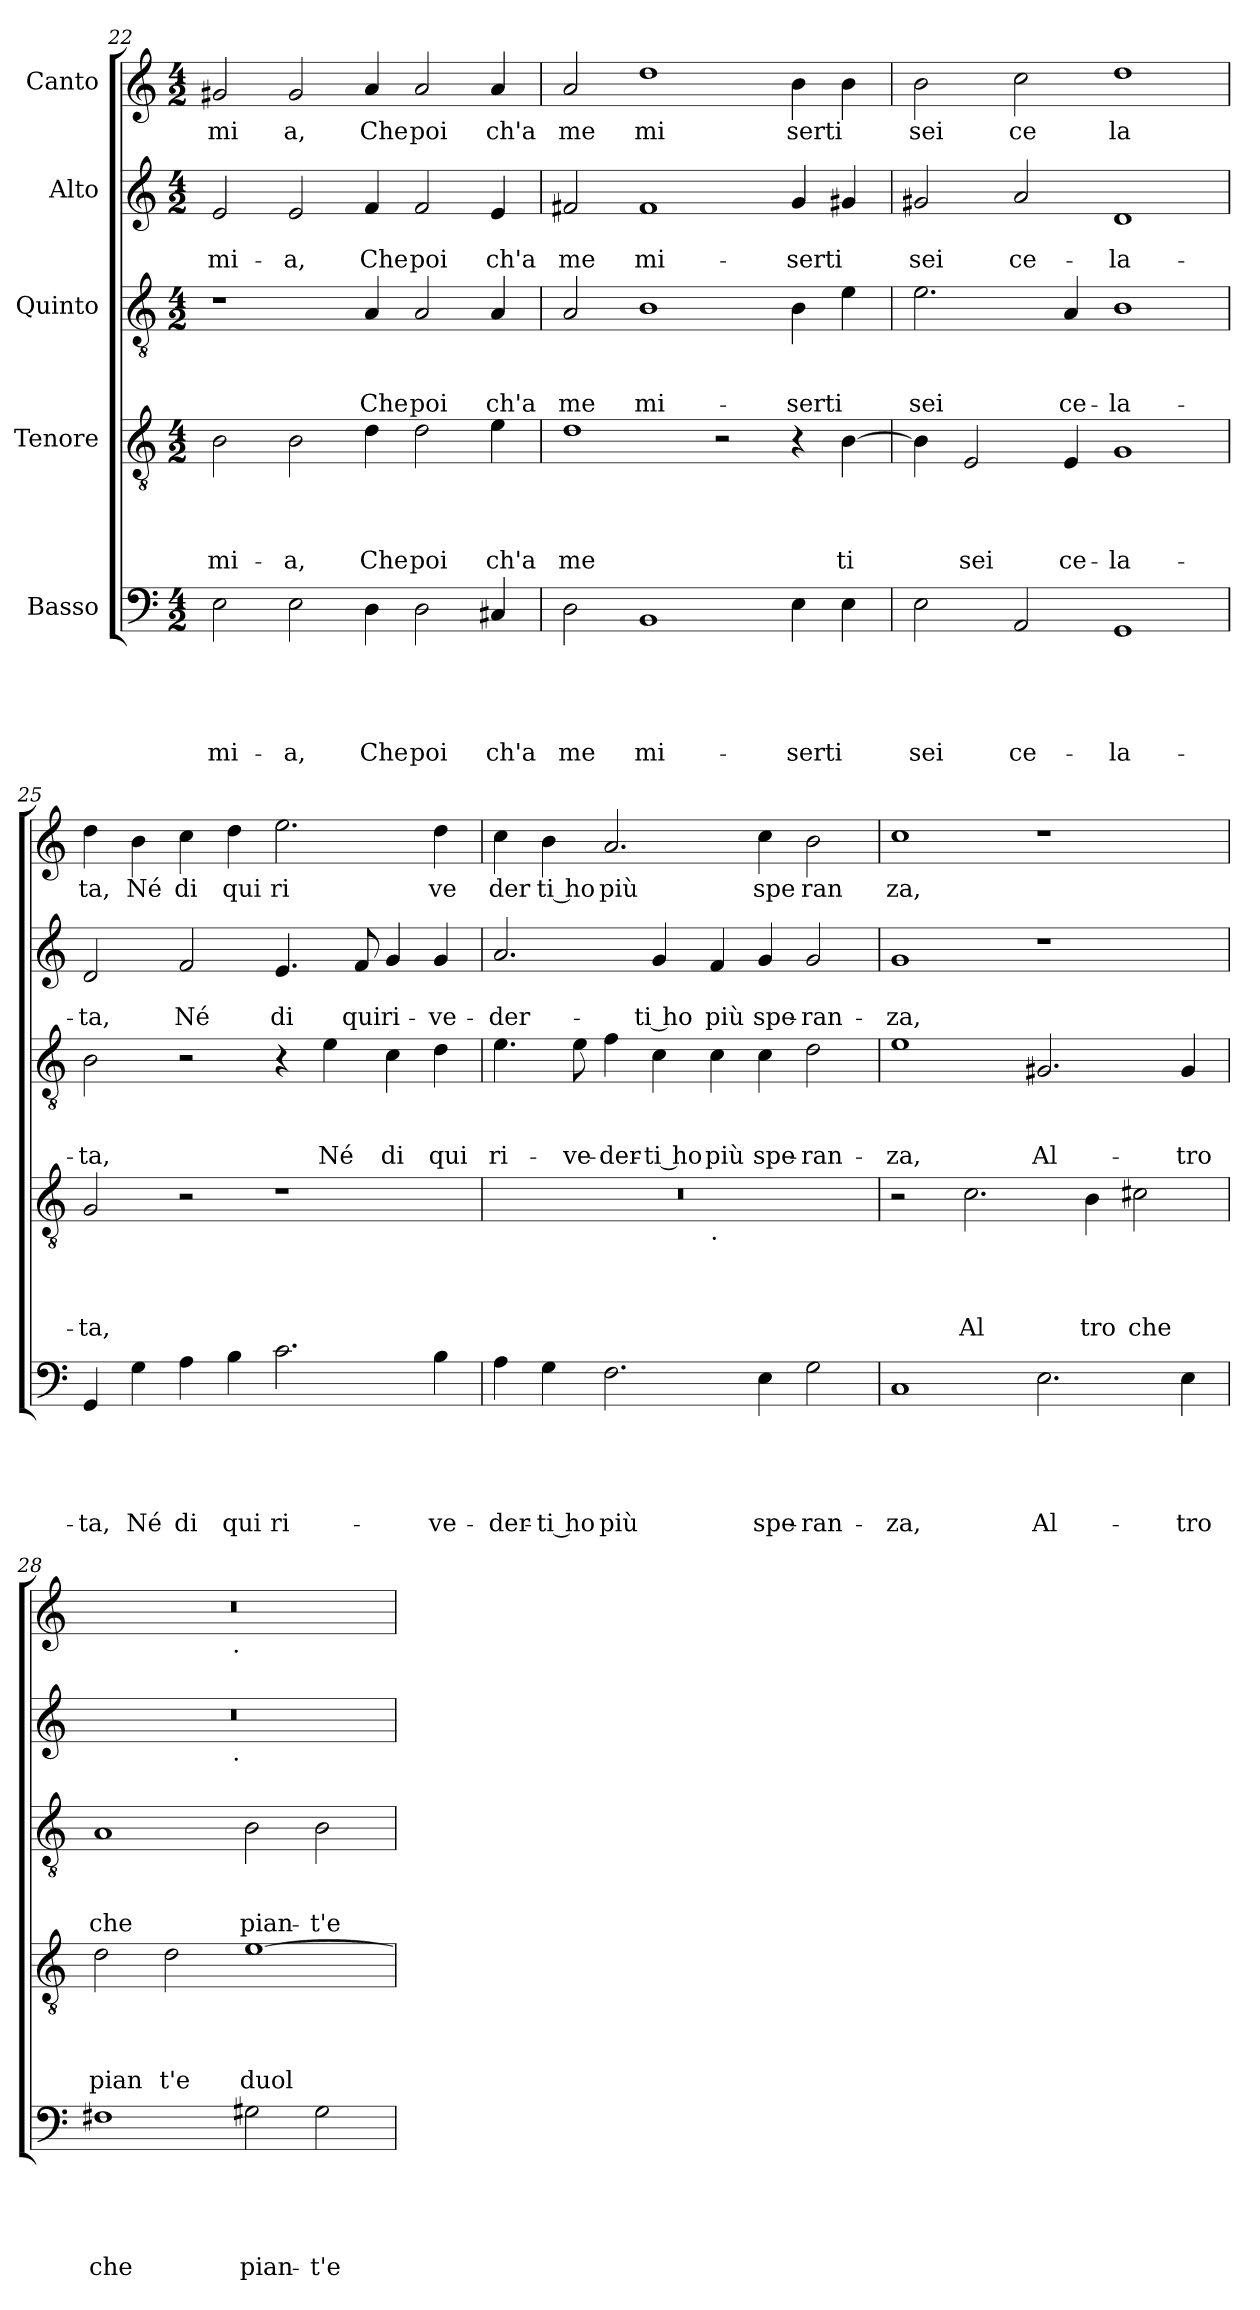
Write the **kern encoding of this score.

**kern	**text	**text	**text	**text	**text	**kern	**text	**text	**text	**text	**kern	**text	**text	**text	**kern	**text	**text	**kern	**text
*part5	*part5	*part5	*part5	*part5	*part5	*part4	*part4	*part4	*part4	*part4	*part3	*part3	*part3	*part3	*part2	*part2	*part2	*part1	*part1
*staff5	*staff5	*staff5	*staff5	*staff5	*staff5	*staff4	*staff4	*staff4	*staff4	*staff4	*staff3	*staff3	*staff3	*staff3	*staff2	*staff2	*staff2	*staff1	*staff1
*I"Basso	*	*	*	*	*	*I"Tenore	*	*	*	*	*I"Quinto	*	*	*	*I"Alto	*	*	*I"Canto	*
*clefF4	*	*	*	*	*	*clefGv2	*	*	*	*	*clefGv2	*	*	*	*clefG2	*	*	*clefG2	*
*k[]	*	*	*	*	*	*k[]	*	*	*	*	*k[]	*	*	*	*k[]	*	*	*k[]	*
*C:	*	*	*	*	*	*C:	*	*	*	*	*C:	*	*	*	*C:	*	*	*C:	*
*M4/2	*	*	*	*	*	*M4/2	*	*	*	*	*M4/2	*	*	*	*M4/2	*	*	*M4/2	*
=22	=22	=22	=22	=22	=22	=22	=22	=22	=22	=22	=22	=22	=22	=22	=22	=22	=22	=22	=22
!	!	!	!	!	!LO:LY:b	!	!	!	!	!LO:LY:b	!	!	!	!	!	!	!LO:LY:b	!	!LO:LY:b
2E\	.	.	.	.	mi-	2B\	.	.	.	mi-	1r	.	.	.	2e/	.	mi-	2g#X/	mi
!	!	!	!	!	!LO:LY:b	!	!	!	!	!LO:LY:b	!	!	!	!	!	!	!LO:LY:b	!	!LO:LY:b
2E\	.	.	.	.	-a,	2B\	.	.	.	-a,	.	.	.	.	2e/	.	-a,	2g#/	a,
!	!	!	!	!	!LO:LY:b	!	!	!	!	!LO:LY:b	!	!	!	!LO:LY:b	!	!	!LO:LY:b	!	!LO:LY:b
4D\	.	.	.	.	Che	4d\	.	.	.	Che	4A/	.	.	Che	4f/	.	Che	4a/	Che
!	!	!	!	!	!LO:LY:b	!	!	!	!	!LO:LY:b	!	!	!	!LO:LY:b	!	!	!LO:LY:b	!	!LO:LY:b
2D\	.	.	.	.	poi	2d\	.	.	.	poi	2A/	.	.	poi	2f/	.	poi	2a/	poi
!	!	!	!	!	!LO:LY:b	!	!	!	!	!LO:LY:b	!	!	!	!LO:LY:b	!	!	!LO:LY:b	!	!LO:LY:b
4C#X/	.	.	.	.	ch'a	4e\	.	.	.	ch'a	4A/	.	.	ch'a	4e/	.	ch'a	4a/	ch'a
=23	=23	=23	=23	=23	=23	=23	=23	=23	=23	=23	=23	=23	=23	=23	=23	=23	=23	=23	=23
!	!	!	!	!	!LO:LY:b	!	!	!	!	!LO:LY:b	!	!	!	!LO:LY:b	!	!	!LO:LY:b	!	!LO:LY:b
2D\	.	.	.	.	me	1d	.	.	.	me	2A/	.	.	me	2f#X/	.	me	2a/	me
!	!	!	!	!	!LO:LY:b	!	!	!	!	!	!	!	!	!LO:LY:b	!	!	!LO:LY:b	!	!LO:LY:b
1BB	.	.	.	.	mi-	.	.	.	.	.	1B	.	.	mi-	1f#	.	mi-	1dd	mi
.	.	.	.	.	.	2r	.	.	.	.	.	.	.	.	.	.	.	.	.
!	!	!	!	!	!LO:LY:b	!	!	!	!	!	!	!	!	!LO:LY:b	!	!	!LO:LY:b	!	!LO:LY:b
4E\	.	.	.	.	-serti	4r	.	.	.	.	4B\	.	.	-serti	4g/	.	-serti	4b\	serti
!	!	!	!	!	!	!	!	!	!	!LO:LY:b	!	!	!	!	!	!	!	!	!
4E\	.	.	.	.	.	[>4B\	.	.	.	ti	4e\	.	.	.	4g#X/	.	.	4b\	.
=24	=24	=24	=24	=24	=24	=24	=24	=24	=24	=24	=24	=24	=24	=24	=24	=24	=24	=24	=24
!	!	!	!	!	!LO:LY:b	!	!	!	!	!	!	!	!	!LO:LY:b	!	!	!LO:LY:b	!	!LO:LY:b
2E\	.	.	.	.	sei	4B\]	.	.	.	.	2.e\	.	.	sei	2g#X/	.	sei	2b\	sei
!	!	!	!	!	!	!	!	!	!	!LO:LY:b	!	!	!	!	!	!	!	!	!
.	.	.	.	.	.	2E/	.	.	.	sei	.	.	.	.	.	.	.	.	.
!	!	!	!	!	!LO:LY:b	!	!	!	!	!	!	!	!	!	!	!	!LO:LY:b	!	!LO:LY:b
2AA/	.	.	.	.	ce-	.	.	.	.	.	.	.	.	.	2a/	.	ce-	2cc\	ce
!	!	!	!	!	!	!	!	!	!	!LO:LY:b	!	!	!	!LO:LY:b	!	!	!	!	!
.	.	.	.	.	.	4E/	.	.	.	ce-	4A/	.	.	ce-	.	.	.	.	.
!	!	!	!	!	!LO:LY:b	!	!	!	!	!LO:LY:b	!	!	!	!LO:LY:b	!	!	!LO:LY:b	!	!LO:LY:b
1GG	.	.	.	.	-la-	1G	.	.	.	-la-	1B	.	.	-la-	1d	.	-la-	1dd	la
=25	=25	=25	=25	=25	=25	=25	=25	=25	=25	=25	=25	=25	=25	=25	=25	=25	=25	=25	=25
!	!	!	!	!	!LO:LY:b	!	!	!	!	!LO:LY:b	!	!	!	!LO:LY:b	!	!	!LO:LY:b	!	!LO:LY:b
4GG/	.	.	.	.	-ta,	2G/	.	.	.	-ta,	2B\	.	.	-ta,	2d/	.	-ta,	4dd\	ta,
!	!	!	!	!	!LO:LY:b	!	!	!	!	!	!	!	!	!	!	!	!	!	!LO:LY:b
4G\	.	.	.	.	Né	.	.	.	.	.	.	.	.	.	.	.	.	4b\	Né
!	!	!	!	!	!LO:LY:b	!	!	!	!	!	!	!	!	!	!	!	!LO:LY:b	!	!LO:LY:b
4A\	.	.	.	.	di	2r	.	.	.	.	2r	.	.	.	2f/	.	Né	4cc\	di
!	!	!	!	!	!LO:LY:b	!	!	!	!	!	!	!	!	!	!	!	!	!	!LO:LY:b
4B\	.	.	.	.	qui	.	.	.	.	.	.	.	.	.	.	.	.	4dd\	qui
!	!	!	!	!	!LO:LY:b	!	!	!	!	!	!	!	!	!	!	!	!LO:LY:b	!	!LO:LY:b
2.c\	.	.	.	.	ri-	1r	.	.	.	.	4r	.	.	.	4.e/	.	di	2.ee\	ri
!	!	!	!	!	!	!	!	!	!	!	!	!	!	!LO:LY:b	!	!	!	!	!
.	.	.	.	.	.	.	.	.	.	.	4e\	.	.	Né	.	.	.	.	.
!	!	!	!	!	!	!	!	!	!	!	!	!	!	!	!	!	!LO:LY:b	!	!
.	.	.	.	.	.	.	.	.	.	.	.	.	.	.	8f/	.	qui	.	.
!	!	!	!	!	!	!	!	!	!	!	!	!	!	!LO:LY:b	!	!	!LO:LY:b	!	!
.	.	.	.	.	.	.	.	.	.	.	4c\	.	.	di	4g/	.	ri-	.	.
!	!	!	!	!	!LO:LY:b	!	!	!	!	!	!	!	!	!LO:LY:b	!	!	!LO:LY:b	!	!LO:LY:b
4B\	.	.	.	.	-ve-	.	.	.	.	.	4d\	.	.	qui	4g/	.	-ve-	4dd\	ve
!!LO:LB:g=z
=26	=26	=26	=26	=26	=26	=26	=26	=26	=26	=26	=26	=26	=26	=26	=26	=26	=26	=26	=26
!	!	!	!	!	!LO:LY:b	!	!	!	!	!	!	!	!	!LO:LY:b	!	!	!LO:LY:b	!	!LO:LY:b
*	*	*	*	*	*	*^	*	*	*	*	*	*	*	*	*	*	*	*	*
4A\	.	.	.	.	-der-	0r	1ryy	.	.	.	.	4.e\	.	.	ri-	2.a/	.	-der-	4cc\	der
!	!	!	!	!	!LO:LY:b:rj	!	!	!	!	!	!	!	!	!	!	!	!	!	!	!LO:LY:b:rj
4G\	.	.	.	.	-ti ho	.	.	.	.	.	.	.	.	.	.	.	.	.	4b\	ti ho
!	!	!	!	!	!	!	!	!	!	!	!	!	!	!	!LO:LY:b	!	!	!	!	!
.	.	.	.	.	.	.	.	.	.	.	.	8e\	.	.	-ve-	.	.	.	.	.
!	!	!	!	!	!LO:LY:b	!	!	!	!	!	!	!	!	!	!LO:LY:b	!	!	!	!	!LO:LY:b
2.F\	.	.	.	.	più	.	.	.	.	.	.	4f\	.	.	-der-	.	.	.	2.a/	più
!	!	!	!	!	!	!	!	!	!	!	!	!	!	!	!LO:LY:b:rj	!	!	!LO:LY:b:rj	!	!
.	.	.	.	.	.	.	.	.	.	.	.	4c\	.	.	-ti ho	4g/	.	-ti ho	.	.
!	!	!	!	!	!	!	!LO:TX:b:t=.	!	!	!	!	!	!	!	!	!	!	!	!	!
!	!	!	!	!	!	!	!	!	!	!	!	!	!	!	!LO:LY:b	!	!	!LO:LY:b	!	!
.	.	.	.	.	.	.	1ryy	.	.	.	.	4c\	.	.	più	4f/	.	più	.	.
!	!	!	!	!	!LO:LY:b	!	!	!	!	!	!	!	!	!	!LO:LY:b	!	!	!LO:LY:b	!	!LO:LY:b
4E\	.	.	.	.	spe-	.	.	.	.	.	.	4c\	.	.	spe-	4g/	.	spe-	4cc\	spe
!	!	!	!	!	!LO:LY:b	!	!	!	!	!	!	!	!	!	!LO:LY:b	!	!	!LO:LY:b	!	!LO:LY:b
2G\	.	.	.	.	-ran-	.	.	.	.	.	.	2d\	.	.	-ran-	2g/	.	-ran-	2b\	ran
=27	=27	=27	=27	=27	=27	=27	=27	=27	=27	=27	=27	=27	=27	=27	=27	=27	=27	=27	=27	=27
!	!	!	!	!	!LO:LY:b	!	!	!	!	!	!	!	!	!	!LO:LY:b	!	!	!LO:LY:b	!	!LO:LY:b
*	*	*	*	*	*	*v	*v	*	*	*	*	*	*	*	*	*	*	*	*	*
1C	.	.	.	.	-za,	2r	.	.	.	.	1e	.	.	-za,	1g	.	-za,	1cc	za,
!	!	!	!	!	!	!	!	!	!	!LO:LY:b	!	!	!	!	!	!	!	!	!
.	.	.	.	.	.	2.c\	.	.	.	Al	.	.	.	.	.	.	.	.	.
!	!	!	!	!	!LO:LY:b	!	!	!	!	!	!	!	!	!LO:LY:b	!	!	!	!	!
2.E\	.	.	.	.	Al-	.	.	.	.	.	2.G#X/	.	.	Al-	1r	.	.	1r	.
!	!	!	!	!	!	!	!	!	!	!LO:LY:b	!	!	!	!	!	!	!	!	!
.	.	.	.	.	.	4B\	.	.	.	tro	.	.	.	.	.	.	.	.	.
!	!	!	!	!	!	!	!	!	!	!LO:LY:b	!	!	!	!	!	!	!	!	!
.	.	.	.	.	.	2c#X\	.	.	.	che	.	.	.	.	.	.	.	.	.
!	!	!	!	!	!LO:LY:b	!	!	!	!	!	!	!	!	!LO:LY:b	!	!	!	!	!
4E\	.	.	.	.	-tro	.	.	.	.	.	4G#/	.	.	-tro	.	.	.	.	.
=28	=28	=28	=28	=28	=28	=28	=28	=28	=28	=28	=28	=28	=28	=28	=28	=28	=28	=28	=28
!	!	!	!	!	!LO:LY:b	!	!	!	!	!LO:LY:b	!	!	!	!LO:LY:b	!	!	!	!	!
*	*	*	*	*	*	*	*	*	*	*	*	*	*	*	*^	*	*	*^	*
1F#X	.	.	.	.	che	2d\	.	.	.	pian	1A	.	.	che	0r	2ryy	.	.	0r	2ryy	.
!	!	!	!	!	!	!	!	!	!	!LO:LY:b	!	!	!	!	!	!	!	!	!	!	!
.	.	.	.	.	.	2d\	.	.	.	t'e	.	.	.	.	.	4...ryy	.	.	.	4...ryy	.
!	!	!	!	!	!	!	!	!	!	!	!	!	!	!	!	!	!	!	!	!LO:TX:b:t=.	!
!	!	!	!	!	!	!	!	!	!	!	!	!	!	!	!	!LO:TX:b:t=.	!	!	!	!	!
.	.	.	.	.	.	.	.	.	.	.	.	.	.	.	.	1ryy	.	.	.	1ryy	.
!	!	!	!	!	!LO:LY:b	!	!	!	!	!LO:LY:b	!	!	!	!LO:LY:b	!	!	!	!	!	!	!
2G#X\	.	.	.	.	pian-	[>1e	.	.	.	duol	2B\	.	.	pian-	.	.	.	.	.	.	.
!	!	!	!	!	!LO:LY:b	!	!	!	!	!	!	!	!	!LO:LY:b	!	!	!	!	!	!	!
2G#\	.	.	.	.	-t'e	.	.	.	.	.	2B\	.	.	-t'e	.	.	.	.	.	.	.
.	.	.	.	.	.	.	.	.	.	.	.	.	.	.	.	32ryy	.	.	.	32ryy	.
*	*	*	*	*	*	*	*	*	*	*	*	*	*	*	*v	*v	*	*	*	*	*
*	*	*	*	*	*	*	*	*	*	*	*	*	*	*	*	*	*	*v	*v	*
=	=	=	=	=	=	=	=	=	=	=	=	=	=	=	=	=	=	=	=
*-	*-	*-	*-	*-	*-	*-	*-	*-	*-	*-	*-	*-	*-	*-	*-	*-	*-	*-	*-
